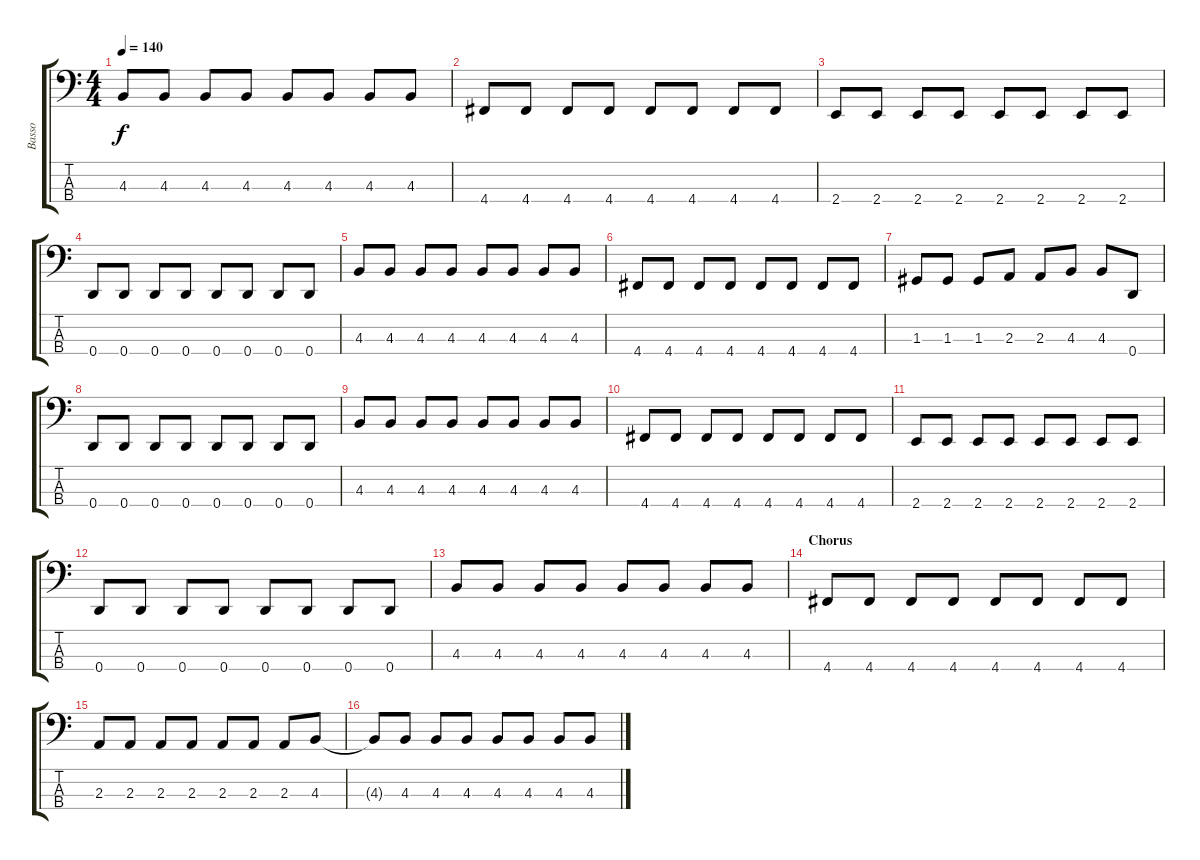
\track ("Basso" "Basso") {instrument electricbassfinger}
\staff {score tabs}
\tuning (F2 C2 G1 D1) {hide}
\ts (4 4)
\tempo 140
\clef f4
\ks c
4.3.8{dy f} 4.3.8 4.3.8 4.3.8 4.3.8 4.3.8 4.3.8 4.3.8 |
4.4.8 4.4.8 4.4.8 4.4.8 4.4.8 4.4.8 4.4.8 4.4.8 |
2.4.8 2.4.8 2.4.8 2.4.8 2.4.8 2.4.8 2.4.8 2.4.8 |
0.4.8 0.4.8 0.4.8 0.4.8 0.4.8 0.4.8 0.4.8 0.4.8 |
4.3.8 4.3.8 4.3.8 4.3.8 4.3.8 4.3.8 4.3.8 4.3.8 |
4.4.8 4.4.8 4.4.8 4.4.8 4.4.8 4.4.8 4.4.8 4.4.8 |
1.3.8 1.3.8 1.3.8 2.3.8 2.3.8 4.3.8 4.3.8 0.4.8 |
0.4.8 0.4.8 0.4.8 0.4.8 0.4.8 0.4.8 0.4.8 0.4.8 |
4.3.8 4.3.8 4.3.8 4.3.8 4.3.8 4.3.8 4.3.8 4.3.8 |
4.4.8 4.4.8 4.4.8 4.4.8 4.4.8 4.4.8 4.4.8 4.4.8 |
2.4.8 2.4.8 2.4.8 2.4.8 2.4.8 2.4.8 2.4.8 2.4.8 |
0.4.8 0.4.8 0.4.8 0.4.8 0.4.8 0.4.8 0.4.8 0.4.8 |
4.3.8 4.3.8 4.3.8 4.3.8 4.3.8 4.3.8 4.3.8 4.3.8 |
\section ("" "Chorus")
4.4.8 4.4.8 4.4.8 4.4.8 4.4.8 4.4.8 4.4.8 4.4.8 |
2.3.8 2.3.8 2.3.8 2.3.8 2.3.8 2.3.8 2.3.8 4.3.8 |
4.3{t}.8 4.3.8 4.3.8 4.3.8 4.3.8 4.3.8 4.3.8 4.3.8
